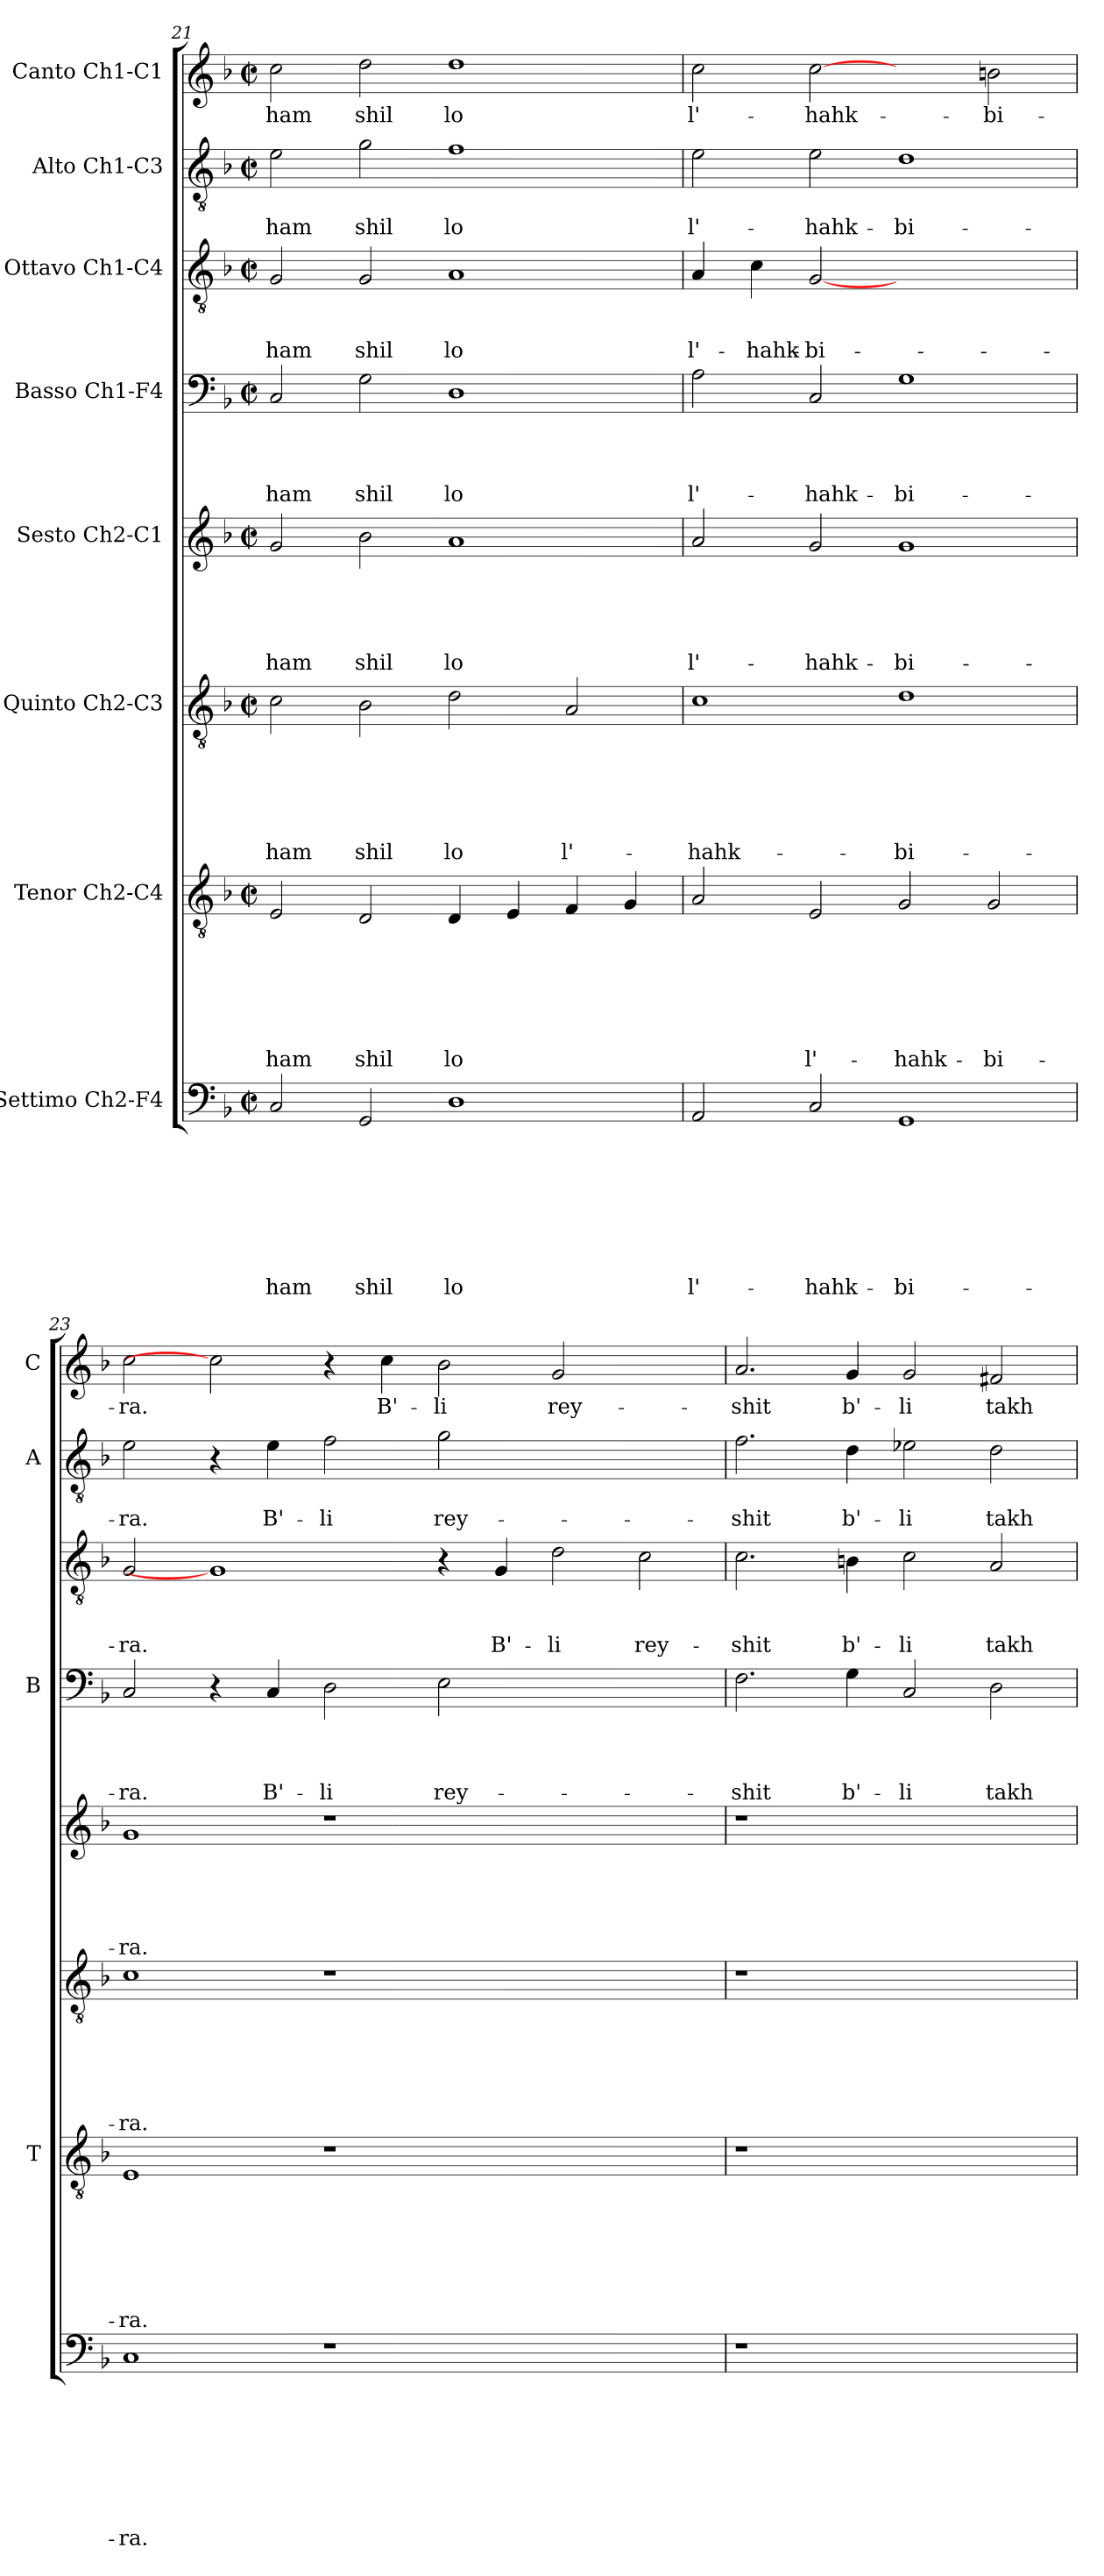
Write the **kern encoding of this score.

**kern	**text	**text	**text	**text	**text	**text	**text	**text	**kern	**text	**text	**text	**text	**text	**text	**text	**kern	**text	**text	**text	**text	**text	**text	**kern	**text	**text	**text	**text	**text	**kern	**text	**text	**text	**text	**kern	**text	**text	**text	**kern	**text	**text	**kern	**text
*part8	*part8	*part8	*part8	*part8	*part8	*part8	*part8	*part8	*part7	*part7	*part7	*part7	*part7	*part7	*part7	*part7	*part6	*part6	*part6	*part6	*part6	*part6	*part6	*part5	*part5	*part5	*part5	*part5	*part5	*part4	*part4	*part4	*part4	*part4	*part3	*part3	*part3	*part3	*part2	*part2	*part2	*part1	*part1
*staff8	*staff8	*staff8	*staff8	*staff8	*staff8	*staff8	*staff8	*staff8	*staff7	*staff7	*staff7	*staff7	*staff7	*staff7	*staff7	*staff7	*staff6	*staff6	*staff6	*staff6	*staff6	*staff6	*staff6	*staff5	*staff5	*staff5	*staff5	*staff5	*staff5	*staff4	*staff4	*staff4	*staff4	*staff4	*staff3	*staff3	*staff3	*staff3	*staff2	*staff2	*staff2	*staff1	*staff1
*I"Settimo Ch2-F4	*	*	*	*	*	*	*	*	*I"Tenor Ch2-C4	*	*	*	*	*	*	*	*I"Quinto Ch2-C3	*	*	*	*	*	*	*I"Sesto Ch2-C1	*	*	*	*	*	*I"Basso Ch1-F4	*	*	*	*	*I"Ottavo Ch1-C4	*	*	*	*I"Alto Ch1-C3	*	*	*I"Canto Ch1-C1	*
*	*	*	*	*	*	*	*	*	*I'T	*	*	*	*	*	*	*	*	*	*	*	*	*	*	*	*	*	*	*	*	*I'B	*	*	*	*	*	*	*	*	*I'A	*	*	*I'C	*
!!LO:PB:g=z
*clefF4	*	*	*	*	*	*	*	*	*clefGv2	*	*	*	*	*	*	*	*clefGv2	*	*	*	*	*	*	*clefG2	*	*	*	*	*	*clefF4	*	*	*	*	*clefGv2	*	*	*	*clefGv2	*	*	*clefG2	*
*k[b-]	*	*	*	*	*	*	*	*	*k[b-]	*	*	*	*	*	*	*	*k[b-]	*	*	*	*	*	*	*k[b-]	*	*	*	*	*	*k[b-]	*	*	*	*	*k[b-]	*	*	*	*k[b-]	*	*	*k[b-]	*
*F:	*	*	*	*	*	*	*	*	*F:	*	*	*	*	*	*	*	*F:	*	*	*	*	*	*	*F:	*	*	*	*	*	*F:	*	*	*	*	*F:	*	*	*	*F:	*	*	*F:	*
*M2/2	*	*	*	*	*	*	*	*	*M2/2	*	*	*	*	*	*	*	*M2/2	*	*	*	*	*	*	*M2/2	*	*	*	*	*	*M2/2	*	*	*	*	*M2/2	*	*	*	*M2/2	*	*	*M2/2	*
*met(c|)	*	*	*	*	*	*	*	*	*met(c|)	*	*	*	*	*	*	*	*met(c|)	*	*	*	*	*	*	*met(c|)	*	*	*	*	*	*met(c|)	*	*	*	*	*met(c|)	*	*	*	*met(c|)	*	*	*met(c|)	*
=21	=21	=21	=21	=21	=21	=21	=21	=21	=21	=21	=21	=21	=21	=21	=21	=21	=21	=21	=21	=21	=21	=21	=21	=21	=21	=21	=21	=21	=21	=21	=21	=21	=21	=21	=21	=21	=21	=21	=21	=21	=21	=21	=21
!	!	!	!	!	!	!	!	!LO:LY:b	!	!	!	!	!	!	!	!LO:LY:b	!	!	!	!	!	!	!LO:LY:b	!	!	!	!	!	!LO:LY:b	!	!	!	!	!LO:LY:b	!	!	!	!LO:LY:b	!	!	!LO:LY:b	!	!LO:LY:b
2C/	.	.	.	.	.	.	.	-ham	2E/	.	.	.	.	.	.	-ham	2c\	.	.	.	.	.	-ham	2g/	.	.	.	.	-ham	2C/	.	.	.	-ham	2G/	.	.	-ham	2e\	.	-ham	2cc\	-ham
!	!	!	!	!	!	!	!	!LO:LY:b	!	!	!	!	!	!	!	!LO:LY:b	!	!	!	!	!	!	!LO:LY:b	!	!	!	!	!	!LO:LY:b	!	!	!	!	!LO:LY:b	!	!	!	!LO:LY:b	!	!	!LO:LY:b	!	!LO:LY:b
2GG/	.	.	.	.	.	.	.	shil	2D/	.	.	.	.	.	.	shil	2B-\	.	.	.	.	.	shil	2b-\	.	.	.	.	shil	2G\	.	.	.	shil	2G/	.	.	shil	2g\	.	shil	2dd\	shil
!	!	!	!	!	!	!	!	!LO:LY:b	!	!	!	!	!	!	!	!LO:LY:b	!	!	!	!	!	!	!LO:LY:b	!	!	!	!	!	!LO:LY:b	!	!	!	!	!LO:LY:b	!	!	!	!LO:LY:b	!	!	!LO:LY:b	!	!LO:LY:b
1D	.	.	.	.	.	.	.	lo	4D/	.	.	.	.	.	.	lo	2d\	.	.	.	.	.	lo	1a	.	.	.	.	lo	1D	.	.	.	lo	1A	.	.	lo	1f	.	lo	1dd	lo
.	.	.	.	.	.	.	.	.	4E/	.	.	.	.	.	.	.	.	.	.	.	.	.	.	.	.	.	.	.	.	.	.	.	.	.	.	.	.	.	.	.	.	.	.
!	!	!	!	!	!	!	!	!	!	!	!	!	!	!	!	!	!	!	!	!	!	!	!LO:LY:b	!	!	!	!	!	!	!	!	!	!	!	!	!	!	!	!	!	!	!	!
.	.	.	.	.	.	.	.	.	4F/	.	.	.	.	.	.	.	2A/	.	.	.	.	.	l'-	.	.	.	.	.	.	.	.	.	.	.	.	.	.	.	.	.	.	.	.
.	.	.	.	.	.	.	.	.	4G/	.	.	.	.	.	.	.	.	.	.	.	.	.	.	.	.	.	.	.	.	.	.	.	.	.	.	.	.	.	.	.	.	.	.
=22	=22	=22	=22	=22	=22	=22	=22	=22	=22	=22	=22	=22	=22	=22	=22	=22	=22	=22	=22	=22	=22	=22	=22	=22	=22	=22	=22	=22	=22	=22	=22	=22	=22	=22	=22	=22	=22	=22	=22	=22	=22	=22	=22
!	!	!	!	!	!	!	!	!LO:LY:b	!	!	!	!	!	!	!	!	!	!	!	!	!	!	!LO:LY:b	!	!	!	!	!	!LO:LY:b	!	!	!	!	!LO:LY:b	!	!	!	!LO:LY:b	!	!	!LO:LY:b	!	!LO:LY:b
2AA/	.	.	.	.	.	.	.	l'-	2A/	.	.	.	.	.	.	.	1c	.	.	.	.	.	-hahk-	2a/	.	.	.	.	l'-	2A\	.	.	.	l'-	4A/	.	.	l'-	2e\	.	l'-	2cc\	l'-
!	!	!	!	!	!	!	!	!	!	!	!	!	!	!	!	!	!	!	!	!	!	!	!	!	!	!	!	!	!	!	!	!	!	!	!	!	!	!LO:LY:b	!	!	!	!	!
.	.	.	.	.	.	.	.	.	.	.	.	.	.	.	.	.	.	.	.	.	.	.	.	.	.	.	.	.	.	.	.	.	.	.	4c\	.	.	-hahk-	.	.	.	.	.
!	!	!	!	!	!	!	!	!LO:LY:b	!	!	!	!	!	!	!	!LO:LY:b	!	!	!	!	!	!	!	!	!	!	!	!	!LO:LY:b	!	!	!	!	!LO:LY:b	!	!	!	!LO:LY:b	!	!	!LO:LY:b	!	!LO:LY:b
2C/	.	.	.	.	.	.	.	-hahk-	2E/	.	.	.	.	.	.	l'-	.	.	.	.	.	.	.	2g/	.	.	.	.	-hahk-	2C/	.	.	.	-hahk-	[2G	.	.	-bi-	2e\	.	-hahk-	[2cc	-hahk-
!	!	!	!	!	!	!	!	!LO:LY:b	!	!	!	!	!	!	!	!LO:LY:b	!	!	!	!	!	!	!LO:LY:b	!	!	!	!	!	!LO:LY:b	!	!	!	!	!LO:LY:b	!	!	!	!	!	!	!LO:LY:b	!	!
1GG	.	.	.	.	.	.	.	-bi-	2G/	.	.	.	.	.	.	-hahk-	1d	.	.	.	.	.	-bi-	1g	.	.	.	.	-bi-	1G	.	.	.	-bi-	1ryy	.	.	.	1d	.	-bi-	2ryy	.
!	!	!	!	!	!	!	!	!	!	!	!	!	!	!	!	!LO:LY:b	!	!	!	!	!	!	!	!	!	!	!	!	!	!	!	!	!	!	!	!	!	!	!	!	!	!	!LO:LY:b
.	.	.	.	.	.	.	.	.	2G/	.	.	.	.	.	.	-bi-	.	.	.	.	.	.	.	.	.	.	.	.	.	.	.	.	.	.	.	.	.	.	.	.	.	2bn\	-bi-
=23	=23	=23	=23	=23	=23	=23	=23	=23	=23	=23	=23	=23	=23	=23	=23	=23	=23	=23	=23	=23	=23	=23	=23	=23	=23	=23	=23	=23	=23	=23	=23	=23	=23	=23	=23	=23	=23	=23	=23	=23	=23	=23	=23
!	!	!	!	!	!	!	!	!LO:LY:b	!	!	!	!	!	!	!	!LO:LY:b	!	!	!	!	!	!	!LO:LY:b	!	!	!	!	!	!LO:LY:b	!	!	!	!	!LO:LY:b	!	!	!	!LO:LY:b	!	!	!LO:LY:b	!	!LO:LY:b
1C	.	.	.	.	.	.	.	-ra.	1E	.	.	.	.	.	.	-ra.	1c	.	.	.	.	.	-ra.	1g	.	.	.	.	-ra.	2C/	.	.	.	-ra.	2G/	.	.	-ra.	2e\	.	-ra.	2cc\	-ra.
.	.	.	.	.	.	.	.	.	.	.	.	.	.	.	.	.	.	.	.	.	.	.	.	.	.	.	.	.	.	4r	.	.	.	.	1G]	.	.	.	4r	.	.	2cc]	.
!	!	!	!	!	!	!	!	!	!	!	!	!	!	!	!	!	!	!	!	!	!	!	!	!	!	!	!	!	!	!	!	!	!	!LO:LY:b	!	!	!	!	!	!	!LO:LY:b	!	!
.	.	.	.	.	.	.	.	.	.	.	.	.	.	.	.	.	.	.	.	.	.	.	.	.	.	.	.	.	.	4C/	.	.	.	B'-	.	.	.	.	4e\	.	B'-	.	.
!	!	!	!	!	!	!	!	!	!	!	!	!	!	!	!	!	!	!	!	!	!	!	!	!	!	!	!	!	!	!	!	!	!	!LO:LY:b	!	!	!	!	!	!	!LO:LY:b	!	!
1r	.	.	.	.	.	.	.	.	1r	.	.	.	.	.	.	.	1r	.	.	.	.	.	.	1r	.	.	.	.	.	2D\	.	.	.	-li	.	.	.	.	2f\	.	-li	4r	.
!	!	!	!	!	!	!	!	!	!	!	!	!	!	!	!	!	!	!	!	!	!	!	!	!	!	!	!	!	!	!	!	!	!	!	!	!	!	!	!	!	!	!	!LO:LY:b
.	.	.	.	.	.	.	.	.	.	.	.	.	.	.	.	.	.	.	.	.	.	.	.	.	.	.	.	.	.	.	.	.	.	.	.	.	.	.	.	.	.	4cc\	B'-
!	!	!	!	!	!	!	!	!	!	!	!	!	!	!	!	!	!	!	!	!	!	!	!	!	!	!	!	!	!	!	!	!	!	!LO:LY:b	!	!	!	!	!	!	!LO:LY:b	!	!LO:LY:b
.	.	.	.	.	.	.	.	.	.	.	.	.	.	.	.	.	.	.	.	.	.	.	.	.	.	.	.	.	.	2E\	.	.	.	rey-	4r	.	.	.	2g\	.	rey-	2b-\	-li
!	!	!	!	!	!	!	!	!	!	!	!	!	!	!	!	!	!	!	!	!	!	!	!	!	!	!	!	!	!	!	!	!	!	!	!	!	!	!LO:LY:b	!	!	!	!	!
.	.	.	.	.	.	.	.	.	.	.	.	.	.	.	.	.	.	.	.	.	.	.	.	.	.	.	.	.	.	.	.	.	.	.	4G/	.	.	B'-	.	.	.	.	.
!	!	!	!	!	!	!	!	!	!	!	!	!	!	!	!	!	!	!	!	!	!	!	!	!	!	!	!	!	!	!	!	!	!	!	!	!	!	!LO:LY:b	!	!	!	!	!LO:LY:b
1ryy	.	.	.	.	.	.	.	.	1ryy	.	.	.	.	.	.	.	1ryy	.	.	.	.	.	.	1ryy	.	.	.	.	.	1ryy	.	.	.	.	2d\	.	.	-li	1ryy	.	.	2g/	rey-
!	!	!	!	!	!	!	!	!	!	!	!	!	!	!	!	!	!	!	!	!	!	!	!	!	!	!	!	!	!	!	!	!	!	!	!	!	!	!LO:LY:b	!	!	!	!	!
.	.	.	.	.	.	.	.	.	.	.	.	.	.	.	.	.	.	.	.	.	.	.	.	.	.	.	.	.	.	.	.	.	.	.	2c\	.	.	rey-	.	.	.	2ryy	.
=24	=24	=24	=24	=24	=24	=24	=24	=24	=24	=24	=24	=24	=24	=24	=24	=24	=24	=24	=24	=24	=24	=24	=24	=24	=24	=24	=24	=24	=24	=24	=24	=24	=24	=24	=24	=24	=24	=24	=24	=24	=24	=24	=24
!	!	!	!	!	!	!	!	!	!	!	!	!	!	!	!	!	!	!	!	!	!	!	!	!	!	!	!	!	!	!	!	!	!	!LO:LY:b	!	!	!	!LO:LY:b	!	!	!LO:LY:b	!	!LO:LY:b
1r	.	.	.	.	.	.	.	.	1r	.	.	.	.	.	.	.	1r	.	.	.	.	.	.	1r	.	.	.	.	.	2.F\	.	.	.	-shit	2.c\	.	.	-shit	2.f\	.	-shit	2.a/	-shit
!	!	!	!	!	!	!	!	!	!	!	!	!	!	!	!	!	!	!	!	!	!	!	!	!	!	!	!	!	!	!	!	!	!	!LO:LY:b	!	!	!	!LO:LY:b	!	!	!LO:LY:b	!	!LO:LY:b
.	.	.	.	.	.	.	.	.	.	.	.	.	.	.	.	.	.	.	.	.	.	.	.	.	.	.	.	.	.	4G\	.	.	.	b'-	4Bn\	.	.	b'-	4d\	.	b'-	4g/	b'-
!	!	!	!	!	!	!	!	!	!	!	!	!	!	!	!	!	!	!	!	!	!	!	!	!	!	!	!	!	!	!	!	!	!	!LO:LY:b	!	!	!	!LO:LY:b	!	!	!LO:LY:b	!	!LO:LY:b
1ryy	.	.	.	.	.	.	.	.	1ryy	.	.	.	.	.	.	.	1ryy	.	.	.	.	.	.	1ryy	.	.	.	.	.	2C/	.	.	.	-li	2c\	.	.	-li	2e-X\	.	-li	2g/	-li
!	!	!	!	!	!	!	!	!	!	!	!	!	!	!	!	!	!	!	!	!	!	!	!	!	!	!	!	!	!	!	!	!	!	!LO:LY:b	!	!	!	!LO:LY:b	!	!	!LO:LY:b	!	!LO:LY:b
.	.	.	.	.	.	.	.	.	.	.	.	.	.	.	.	.	.	.	.	.	.	.	.	.	.	.	.	.	.	2D\	.	.	.	takh-	2A/	.	.	takh-	2d\	.	takh-	2f#X/	takh-
=	=	=	=	=	=	=	=	=	=	=	=	=	=	=	=	=	=	=	=	=	=	=	=	=	=	=	=	=	=	=	=	=	=	=	=	=	=	=	=	=	=	=	=
*-	*-	*-	*-	*-	*-	*-	*-	*-	*-	*-	*-	*-	*-	*-	*-	*-	*-	*-	*-	*-	*-	*-	*-	*-	*-	*-	*-	*-	*-	*-	*-	*-	*-	*-	*-	*-	*-	*-	*-	*-	*-	*-	*-
